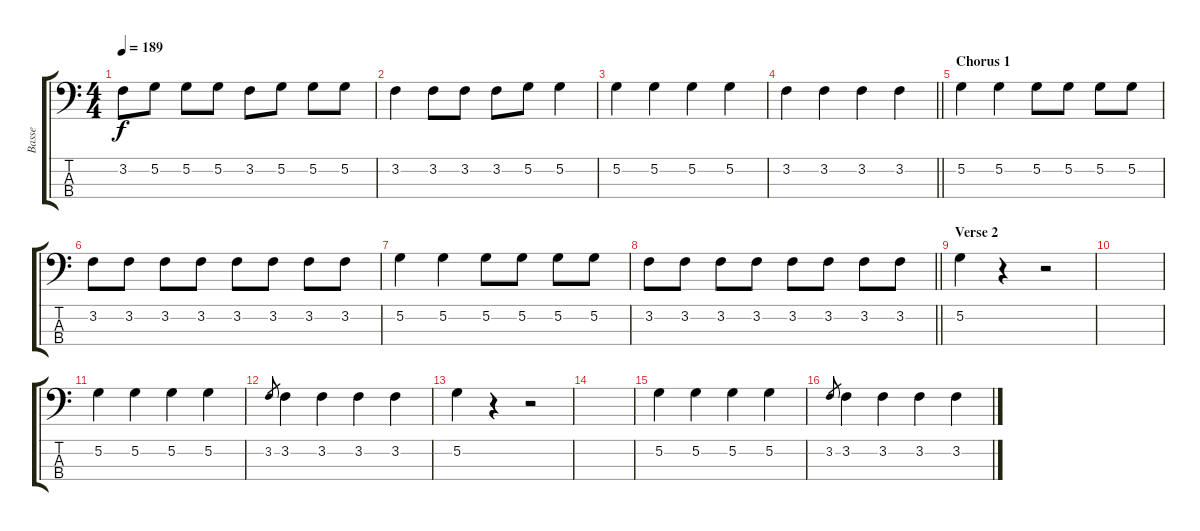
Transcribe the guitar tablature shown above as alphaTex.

\track ("Basse" "Basse") {instrument electricbassfinger}
\staff {score tabs}
\tuning (G2 D2 A1 E1) {hide}
\ts (4 4)
\tempo 189
\clef f4
\ks c
3.2.8{dy f} 5.2.8 5.2.8 5.2.8 3.2.8 5.2.8 5.2.8 5.2.8 |
3.2.4 3.2.8 3.2.8 3.2.8 5.2.8 5.2.4 |
5.2.4 5.2.4 5.2.4 5.2.4 |
\barLineRight lightlight
3.2.4 3.2.4 3.2.4 3.2.4 |
\section ("" "Chorus 1")
5.2.4 5.2.4 5.2.8 5.2.8 5.2.8 5.2.8 |
3.2.8 3.2.8 3.2.8 3.2.8 3.2.8 3.2.8 3.2.8 3.2.8 |
5.2.4 5.2.4 5.2.8 5.2.8 5.2.8 5.2.8 |
\barLineRight lightlight
3.2.8 3.2.8 3.2.8 3.2.8 3.2.8 3.2.8 3.2.8 3.2.8 |
\section ("" "Verse 2")
5.2.4 r.4 r.2 |
|
5.2.4 5.2.4 5.2.4 5.2.4 |
3.2.8{gr} 3.2.4 3.2.4 3.2.4 3.2.4 |
5.2.4 r.4 r.2 |
|
5.2.4 5.2.4 5.2.4 5.2.4 |
3.2.8{gr} 3.2.4 3.2.4 3.2.4 3.2.4
